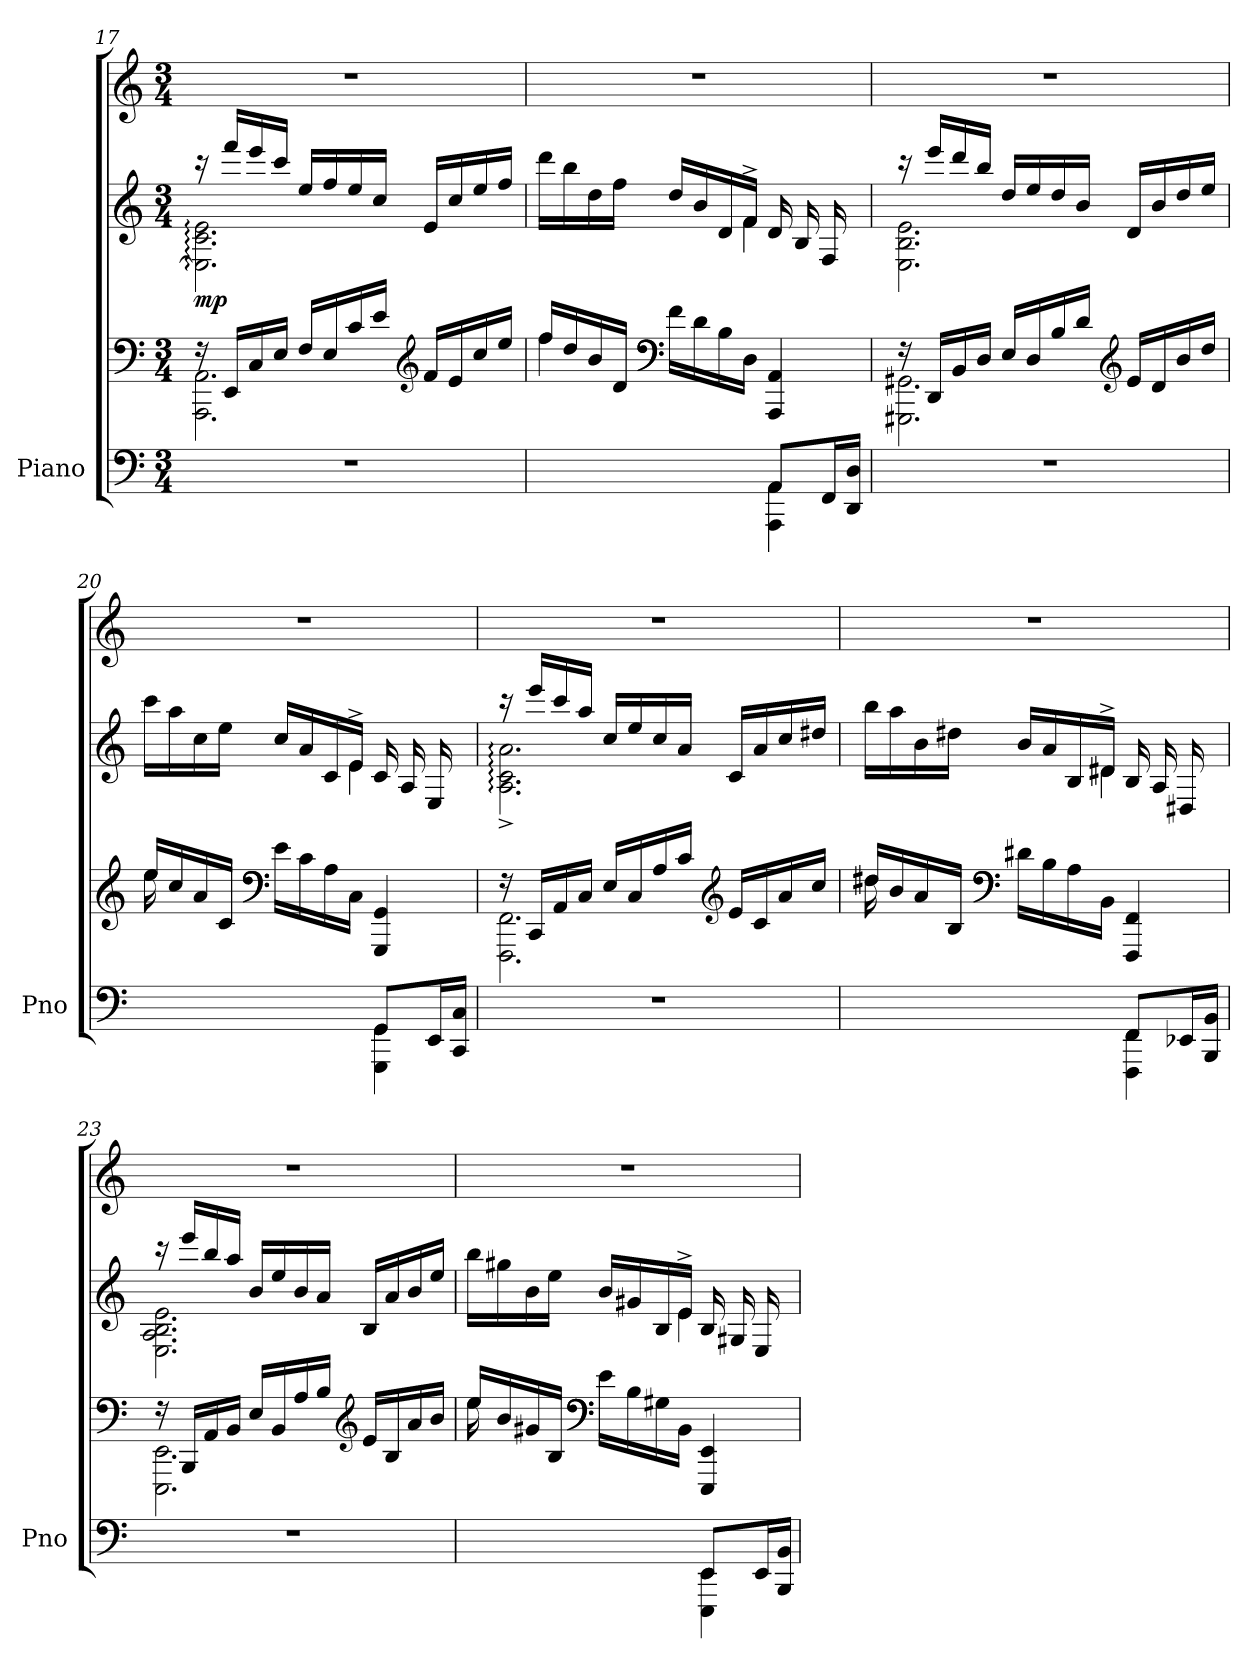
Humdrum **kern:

**kern	**kern	**kern	**kern	**dynam
*part1	*part1	*part1	*part1	*part1
*staff4	*staff3	*staff2	*staff1	*staff1/2/3/4
*I"Piano	*	*	*	*
*I'Pno	*	*	*	*
*clefF4	*clefF4	*clefG2	*clefG2	*
*k[]	*k[]	*k[]	*k[]	*
*C:	*C:	*C:	*C:	*
*M3/4	*M3/4	*M3/4	*M3/4	*
=17	=17	=17	=17	=17
*	*^	*^	*	*
!	!	!	!	!	!	!LO:DY:b=2
2.r	2.AAA\ 2.AA\	16rF	16rccc	2.E\]: 2.c\: 2.e\:	2.r	mp
.	.	16EE/LL	16fff/LL	.	.	.
.	.	16C/	16eee/	.	.	.
.	.	16E/JJ	16ccc/JJ	.	.	.
.	.	16F/LL	16ee/LL	.	.	.
.	.	16E/	16ff/	.	.	.
.	.	16c/	16ee/	.	.	.
.	.	16e/JJ	16cc/JJ	.	.	.
*	*clefG2	*	*	*	*	*
.	.	16f/LL	16e/LL	.	.	.
.	.	16e/	16cc/	.	.	.
.	.	16cc/	16ee/	.	.	.
.	.	16ee/JJ	16ff/JJ	.	.	.
=18	=18	=18	=18	=18	=18	=18
*^	*	*^	*	*	*	*
2ryy	2ryy	4ff\	8.ryy	16ff/LL	16ddd\LL	4..ryy	2.r	.
.	.	.	.	16dd/	16bb\	.	.	.
.	.	.	.	16b/	16dd\	.	.	.
.	.	.	16ryy@	16d/JJ	16ff\JJ	.	.	.
*	*	*clefF4	*	*	*	*	*	*
.	.	2ryy	16ryy@	16f\LL	16dd/LL	.	.	.
.	.	.	16ryy@	16d\	16b/	.	.	.
.	.	.	16ryy@	16B\	16d/	.	.	.
.	.	.	16ryy@	16D\JJ	16f^/JJ	4f\	.	.
8AA/L	4AAA\ 4AA\	.	16ryy@	4AAA/ 4AA/	16d/LL	.	.	.
.	.	.	16ryy@	.	16B/	.	.	.
16FF/L	.	.	16ryy@	.	16F/	.	.	.
16DD/ 16D/JJ	.	.	16D/JJ	.	16ryy	16ryy	.	.
*v	*v	*	*	*	*	*	*	*
*	*	*v	*v	*	*	*	*
!!LO:LB:g=z
=19	=19	=19	=19	=19	=19	=19
2.r	2.GGG#X\ 2.GG#X\	16rF	16rccc	2.E\ 2.B\ 2.e\	2.r	.
.	.	16DD/LL	16eee/LL	.	.	.
.	.	16BB/	16ddd/	.	.	.
.	.	16D/JJ	16bb/JJ	.	.	.
.	.	16E/LL	16dd/LL	.	.	.
.	.	16D/	16ee/	.	.	.
.	.	16B/	16dd/	.	.	.
.	.	16d/JJ	16b/JJ	.	.	.
*	*clefG2	*	*	*	*	*
.	.	16e/LL	16d/LL	.	.	.
.	.	16d/	16b/	.	.	.
.	.	16b/	16dd/	.	.	.
.	.	16dd/JJ	16ee/JJ	.	.	.
=20	=20	=20	=20	=20	=20	=20
*^	*	*^	*	*	*	*
2ryy	2ryy	16ee\	8.ryy	16ee/LL	16ccc\LL	4..ryy	2.r	.
.	.	8.ryy	.	16cc/	16aa\	.	.	.
.	.	.	.	16a/	16cc\	.	.	.
.	.	.	16ryy@	16c/JJ	16ee\JJ	.	.	.
*	*	*clefF4	*	*	*	*	*	*
.	.	2ryy	16ryy@	16e\LL	16cc/LL	.	.	.
.	.	.	16ryy@	16c\	16a/	.	.	.
.	.	.	16ryy@	16A\	16c/	.	.	.
.	.	.	16ryy@	16C\JJ	16e^/JJ	4e\	.	.
8GG/L	4GGG\ 4GG\	.	16ryy@	4GGG/ 4GG/	16c/LL	.	.	.
.	.	.	16ryy@	.	16A/	.	.	.
16EE/L	.	.	16ryy@	.	16E/	.	.	.
16CC/ 16C/JJ	.	.	16C/JJ	.	16ryy	16ryy	.	.
*v	*v	*	*	*	*	*	*	*
*	*	*v	*v	*	*	*	*
=21	=21	=21	=21	=21	=21	=21
2.r	2.FFF\ 2.FF\	16rF	16rccc	2.A\:^ 2.c\:^ 2.a\:^	2.r	.
.	.	16CC/LL	16eee/LL	.	.	.
.	.	16AA/	16ccc/	.	.	.
.	.	16C/JJ	16aa/JJ	.	.	.
.	.	16E/LL	16cc/LL	.	.	.
.	.	16C/	16ee/	.	.	.
.	.	16A/	16cc/	.	.	.
.	.	16c/JJ	16a/JJ	.	.	.
*	*clefG2	*	*	*	*	*
.	.	16e/LL	16c/LL	.	.	.
.	.	16c/	16a/	.	.	.
.	.	16a/	16cc/	.	.	.
.	.	16cc/JJ	16dd#X/JJ	.	.	.
!!LO:PB:g=z
=22	=22	=22	=22	=22	=22	=22
*^	*	*^	*	*	*	*
2ryy	2ryy	16dd#\	8.ryy	16dd#X/LL	16bb\LL	4..ryy	2.r	.
.	.	8.ryy	.	16b/	16aa\	.	.	.
.	.	.	.	16a/	16b\	.	.	.
.	.	.	16ryy@	16B/JJ	16dd#X\JJ	.	.	.
*	*	*clefF4	*	*	*	*	*	*
.	.	2ryy	16ryy@	16d#X\LL	16b/LL	.	.	.
.	.	.	16ryy@	16B\	16a/	.	.	.
.	.	.	16ryy@	16A\	16B/	.	.	.
.	.	.	16ryy@	16BB\JJ	16d#^/JJ	4d#X\	.	.
8FF/L	4FFF\ 4FF\	.	16ryy@	4FFF/ 4FF/	16B/LL	.	.	.
.	.	.	16ryy@	.	16A/	.	.	.
16EE-X/L	.	.	16ryy@	.	16D#X/	.	.	.
16BBB/ 16BB/JJ	.	.	16BB/JJ	.	16ryy	16ryy	.	.
*v	*v	*	*	*	*	*	*	*
*	*	*v	*v	*	*	*	*
=23	=23	=23	=23	=23	=23	=23
2.r	2.EEE\ 2.EE\	16rF	16rccc	2.E\ 2.A\ 2.B\ 2.e\	2.r	.
.	.	16BBB/LL	16eee/LL	.	.	.
.	.	16AA/	16bb/	.	.	.
.	.	16BB/JJ	16aa/JJ	.	.	.
.	.	16E/LL	16b/LL	.	.	.
.	.	16BB/	16ee/	.	.	.
.	.	16A/	16b/	.	.	.
.	.	16B/JJ	16a/JJ	.	.	.
*	*clefG2	*	*	*	*	*
.	.	16e/LL	16B/LL	.	.	.
.	.	16B/	16a/	.	.	.
.	.	16a/	16b/	.	.	.
.	.	16b/JJ	16ee/JJ	.	.	.
=24	=24	=24	=24	=24	=24	=24
*^	*	*^	*	*	*	*
2ryy	2ryy	16ee\	8.ryy	16ee/LL	16bb\LL	4..ryy	2.r	.
.	.	8.ryy	.	16b/	16gg#X\	.	.	.
.	.	.	.	16g#X/	16b\	.	.	.
.	.	.	16ryy@	16B/JJ	16ee\JJ	.	.	.
*	*	*clefF4	*	*	*	*	*	*
.	.	2ryy	16ryy@	16e\LL	16b/LL	.	.	.
.	.	.	16ryy@	16B\	16g#X/	.	.	.
.	.	.	16ryy@	16G#X\	16B/	.	.	.
.	.	.	16ryy@	16BB\JJ	16e^/JJ	4e\	.	.
8EE/L	4EEE\ 4EE\	.	16ryy@	4EEE/ 4EE/	16B/LL	.	.	.
.	.	.	16ryy@	.	16G#X/	.	.	.
16EE/L	.	.	16ryy@	.	16E/	.	.	.
16BBB/ 16BB/JJ	.	.	16BB/JJ	.	16ryy	16ryy	.	.
*v	*v	*	*	*	*	*	*	*
*	*v	*v	*v	*	*	*	*
*	*	*v	*v	*	*
=	=	=	=	=
*-	*-	*-	*-	*-
